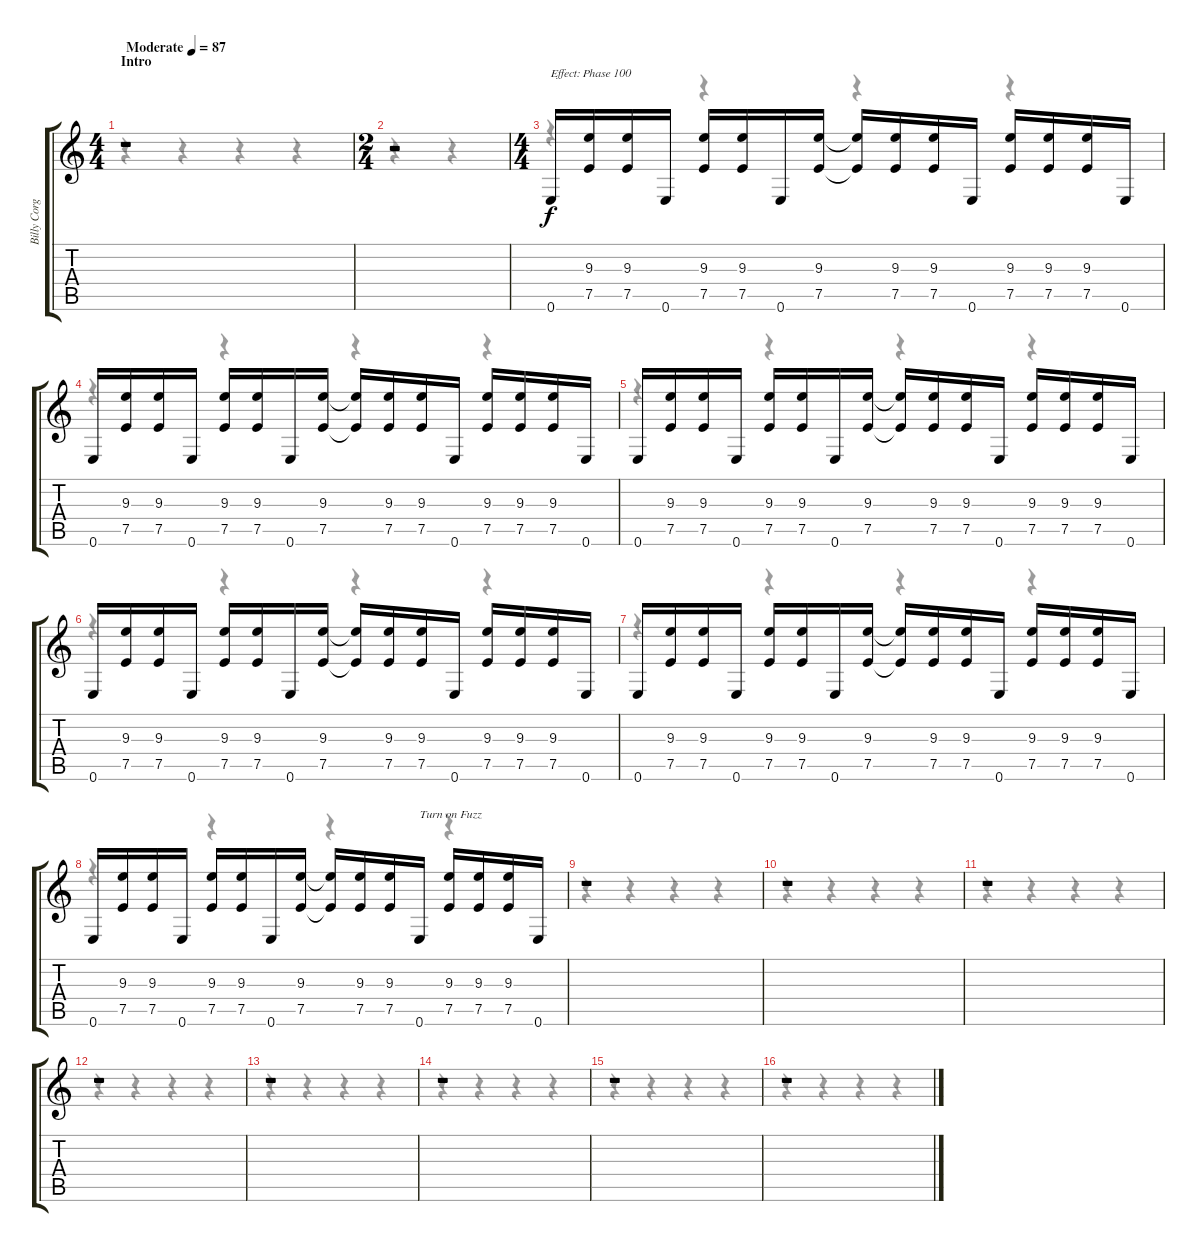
\track ("Billy Corgan - Clean Guitar" "Billy Corg") {instrument electricguitarmuted}
\staff {score tabs}
\tuning (E4 B3 G3 D3 A2 E2) {hide}
\voice
\ts (4 4)
\section ("" "Intro")
\tempo (87 "Moderate")
\clef g2
\ks c
r.1{dy f instrument electricguitarmuted} |
\ts (2 4)
r.2 |
\ts (4 4)
0.6.16{txt "Effect: Phase 100"} (9.3 7.5).16 (9.3 7.5).16 0.6.16 (9.3 7.5).16 (9.3 7.5).16 0.6.16 (9.3 7.5).16 (9.3{t} 7.5{t}).16 (9.3 7.5).16 (9.3 7.5).16 0.6.16 (9.3 7.5).16 (9.3 7.5).16 (9.3 7.5).16 0.6.16 |
0.6.16 (9.3 7.5).16 (9.3 7.5).16 0.6.16 (9.3 7.5).16 (9.3 7.5).16 0.6.16 (9.3 7.5).16 (9.3{t} 7.5{t}).16 (9.3 7.5).16 (9.3 7.5).16 0.6.16 (9.3 7.5).16 (9.3 7.5).16 (9.3 7.5).16 0.6.16 |
0.6.16 (9.3 7.5).16 (9.3 7.5).16 0.6.16 (9.3 7.5).16 (9.3 7.5).16 0.6.16 (9.3 7.5).16 (9.3{t} 7.5{t}).16 (9.3 7.5).16 (9.3 7.5).16 0.6.16 (9.3 7.5).16 (9.3 7.5).16 (9.3 7.5).16 0.6.16 |
0.6.16 (9.3 7.5).16 (9.3 7.5).16 0.6.16 (9.3 7.5).16 (9.3 7.5).16 0.6.16 (9.3 7.5).16 (9.3{t} 7.5{t}).16 (9.3 7.5).16 (9.3 7.5).16 0.6.16 (9.3 7.5).16 (9.3 7.5).16 (9.3 7.5).16 0.6.16 |
0.6.16 (9.3 7.5).16 (9.3 7.5).16 0.6.16 (9.3 7.5).16 (9.3 7.5).16 0.6.16 (9.3 7.5).16 (9.3{t} 7.5{t}).16 (9.3 7.5).16 (9.3 7.5).16 0.6.16 (9.3 7.5).16 (9.3 7.5).16 (9.3 7.5).16 0.6.16 |
0.6.16 (9.3 7.5).16 (9.3 7.5).16 0.6.16 (9.3 7.5).16 (9.3 7.5).16 0.6.16 (9.3 7.5).16 (9.3{t} 7.5{t}).16 (9.3 7.5).16 (9.3 7.5).16 0.6.16{txt "Turn on Fuzz"} (9.3 7.5).16 (9.3 7.5).16 (9.3 7.5).16 0.6.16 |
r.1 |
r.1 |
r.1 |
r.1 |
r.1 |
r.1 |
r.1 |
r.1
\voice
\clef g2
\ottava regular
\simile none
\ks c
r.4{dy f} r.4 r.4 r.4 |
r.4 r.4 |
r.4 r.4 r.4 r.4 |
r.4 r.4 r.4 r.4 |
r.4 r.4 r.4 r.4 |
r.4 r.4 r.4 r.4 |
r.4 r.4 r.4 r.4 |
r.4 r.4 r.4 r.4 |
r.4 r.4 r.4 r.4 |
r.4 r.4 r.4 r.4 |
r.4 r.4 r.4 r.4 |
r.4 r.4 r.4 r.4 |
r.4 r.4 r.4 r.4 |
r.4 r.4 r.4 r.4 |
r.4 r.4 r.4 r.4 |
r.4 r.4 r.4 r.4
